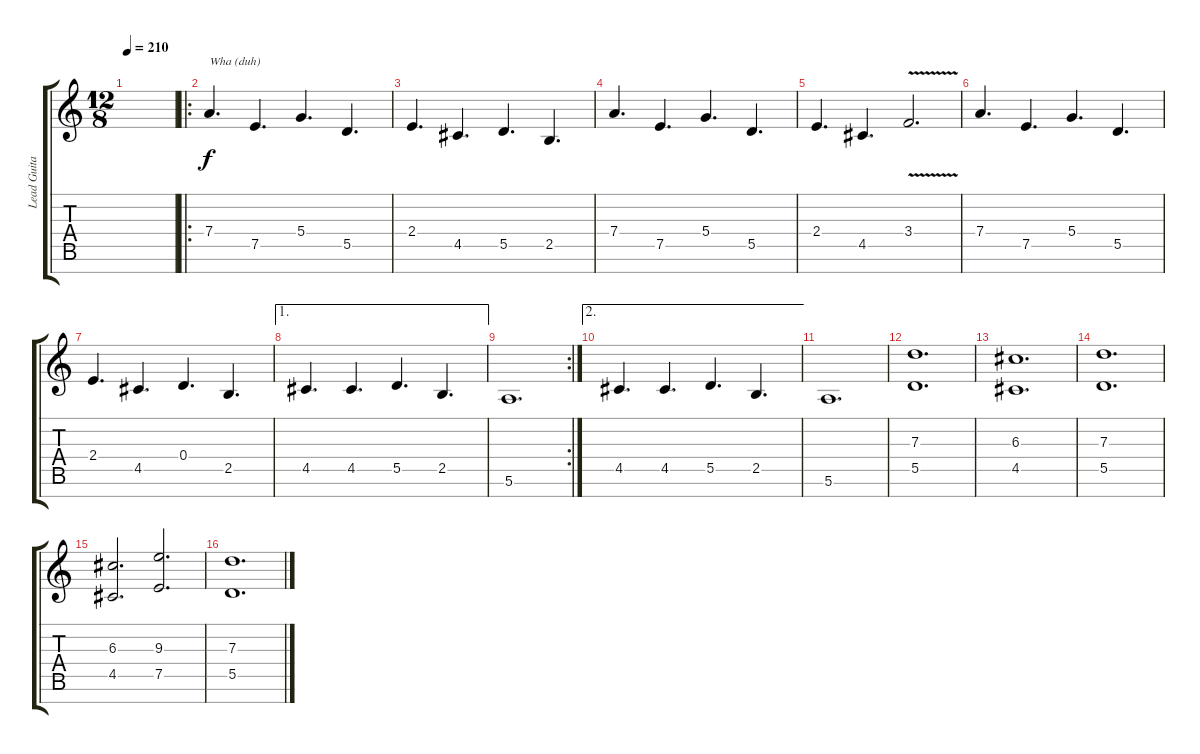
\track ("Lead Guitar" "Lead Guita") {instrument overdrivenguitar}
\staff {score tabs}
\tuning (E4 B3 G3 D3 A2 E2 B1) {hide}
\ts (12 8)
\tempo 210
\clef g2
\ks c
|
\ro
7.4.4{d txt "Wha (duh)"} 7.5.4{d} 5.4.4{d} 5.5.4{d} |
2.4.4{d} 4.5.4{d} 5.5.4{d} 2.5.4{d} |
7.4.4{d} 7.5.4{d} 5.4.4{d} 5.5.4{d} |
2.4.4{d} 4.5.4{d} 3.4{v}.2{d} |
7.4.4{d} 7.5.4{d} 5.4.4{d} 5.5.4{d} |
2.4.4{d} 4.5.4{d} 0.4.4{d} 2.5.4{d} |
\ae 1
4.5.4{d} 4.5.4{d} 5.5.4{d} 2.5.4{d} |
\rc 2
5.6.1{d} |
\ae 2
4.5.4{d} 4.5.4{d} 5.5.4{d} 2.5.4{d} |
5.6.1{d} |
(7.3 5.5).1{d dy f} |
(6.3 4.5).1{d} |
(7.3 5.5).1{d} |
(6.3 4.5).2{d} (9.3 7.5).2{d} |
(7.3 5.5).1{d}
